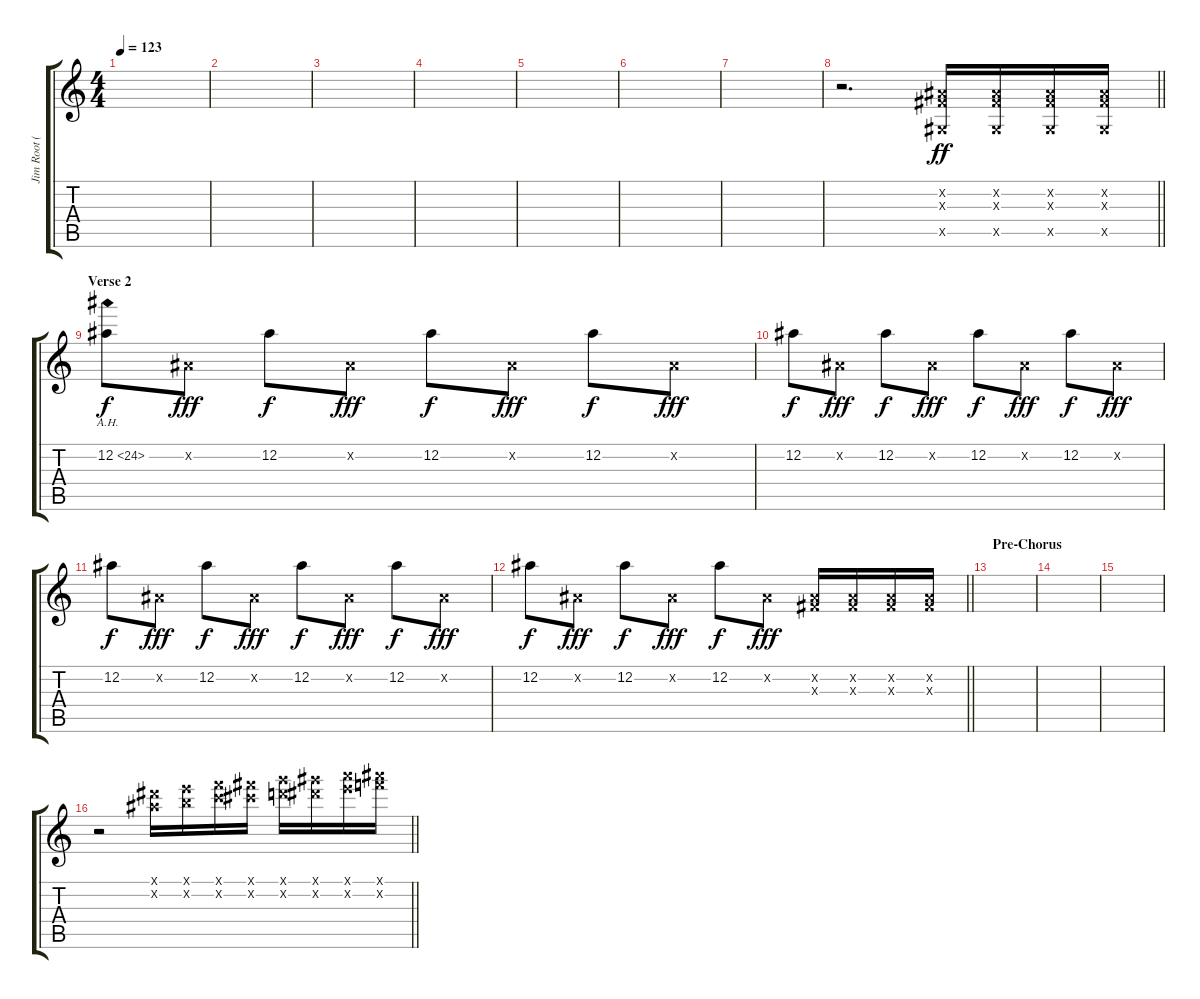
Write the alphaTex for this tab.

\track ("Jim Root (Solo Guitar)" "Jim Root (") {instrument distortionguitar}
\staff {score tabs}
\tuning (Eb4 Bb3 Gb3 Db3 Ab2 Eb2) {hide}
\ts (4 4)
\tempo 123
\clef g2
\ks c
|
|
|
|
|
|
|
\barLineRight lightlight
r.2{d} (0.2{x} 0.3{x} 0.5{x}).16{dy ff} (0.2{x} 0.3{x} 0.5{x}).16 (0.2{x} 0.3{x} 0.5{x}).16 (0.2{x} 0.3{x} 0.5{x}).16 |
\section ("" "Verse 2")
12.2{ah 12}.8{dy f} 0.2{x}.8{dy fff} 12.2.8{dy f} 0.2{x}.8{dy fff} 12.2.8{dy f} 0.2{x}.8{dy fff} 12.2.8{dy f} 0.2{x}.8{dy fff} |
12.2.8{dy f} 0.2{x}.8{dy fff} 12.2.8{dy f} 0.2{x}.8{dy fff} 12.2.8{dy f} 0.2{x}.8{dy fff} 12.2.8{dy f} 0.2{x}.8{dy fff} |
12.2.8{dy f} 0.2{x}.8{dy fff} 12.2.8{dy f} 0.2{x}.8{dy fff} 12.2.8{dy f} 0.2{x}.8{dy fff} 12.2.8{dy f} 0.2{x}.8{dy fff} |
\barLineRight lightlight
12.2.8{dy f} 0.2{x}.8{dy fff} 12.2.8{dy f} 0.2{x}.8{dy fff} 12.2.8{dy f} 0.2{x}.8{dy fff} (0.2{x} 0.3{x}).16 (0.2{x} 0.3{x}).16 (0.2{x} 0.3{x}).16 (0.2{x} 0.3{x}).16 |
\section ("" "Pre-Chorus")
|
|
|
\barLineRight lightlight
r.2 (12.1{x} 12.2{x}).16 (13.1{x} 13.2{x}).16 (14.1{x} 14.2{x}).16 (15.1{x} 15.2{x}).16 (16.1{x} 16.2{x}).16 (17.1{x} 17.2{x}).16 (18.1{x} 18.2{x}).16 (19.1{x} 19.2{x}).16
